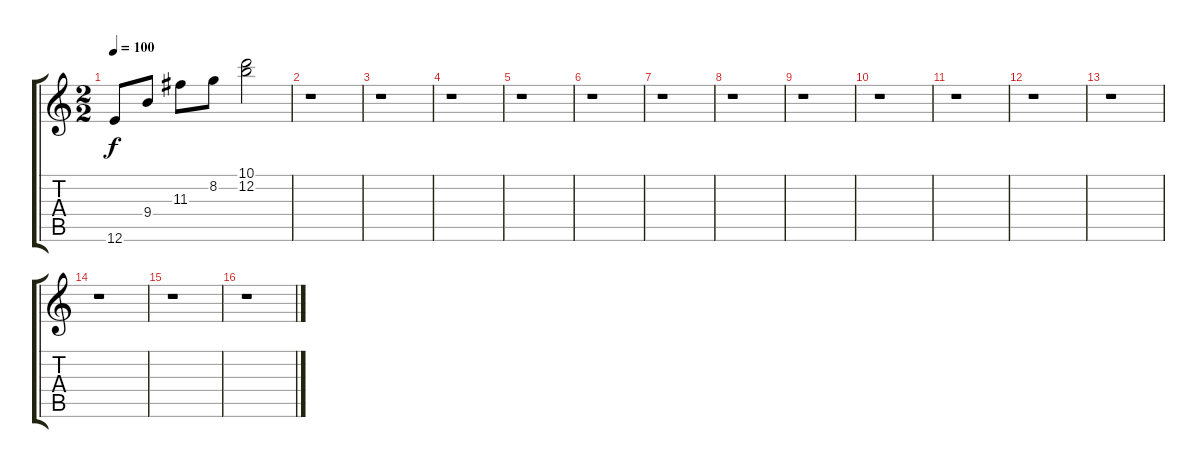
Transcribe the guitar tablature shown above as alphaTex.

\track "" {instrument banjo}
\staff {score tabs}
\tuning (E4 B3 G3 D3 A2 E2) {hide}
\displaytranspose 12
\ts (2 2)
\tempo 100
\clef g2
\ks c
12.6.8{dy f} 9.4.8 11.3.8 8.2.8 (10.1 12.2).2 |
r.1 |
r.1 |
r.1 |
r.1 |
r.1 |
r.1 |
r.1 |
r.1 |
r.1 |
r.1 |
r.1 |
r.1 |
r.1 |
r.1 |
r.1
